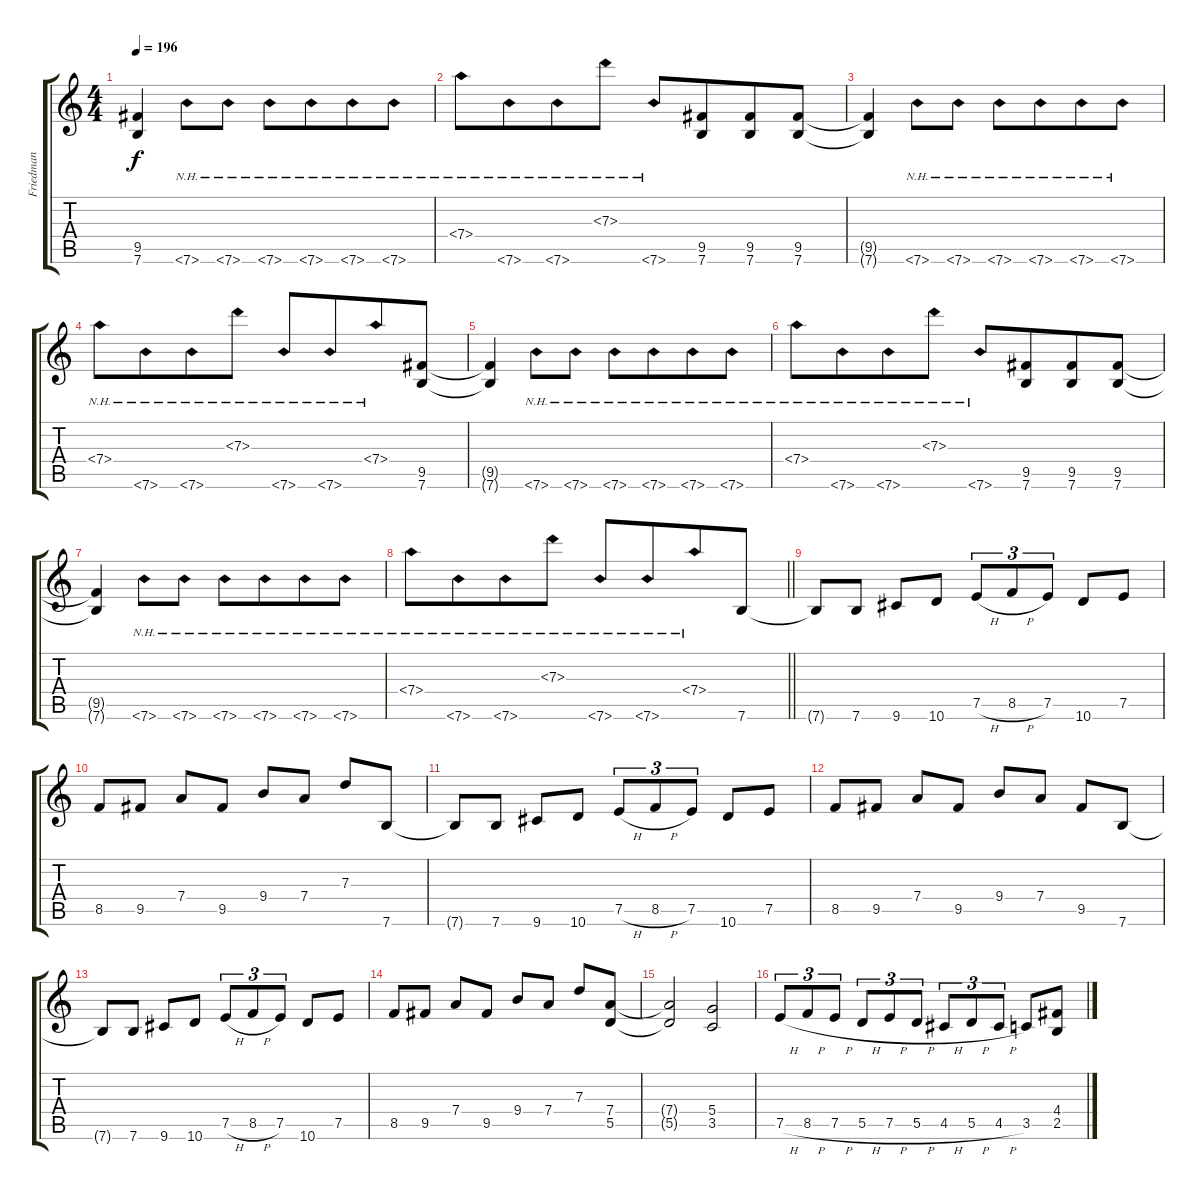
\track ("Friedman" "Friedman") {instrument overdrivenguitar}
\staff {score tabs}
\tuning (E4 B3 G3 D3 A2 E2) {hide}
\ts (4 4)
\tempo 196
\clef g2
\ks c
(9.5 7.6).4{dy f instrument overdrivenguitar} 7.6{nh}.8 7.6{nh}.8 7.6{nh}.8 7.6{nh}.8{beam merge} 7.6{nh}.8 7.6{nh}.8 |
7.4{nh}.8 7.6{nh}.8{beam merge} 7.6{nh}.8 7.3{nh}.8 7.6{nh}.8 (9.5 7.6).8{beam merge} (9.5 7.6).8 (9.5 7.6).8 |
(9.5{t} 7.6{t}).4 7.6{nh}.8 7.6{nh}.8 7.6{nh}.8 7.6{nh}.8{beam merge} 7.6{nh}.8 7.6{nh}.8 |
7.4{nh}.8 7.6{nh}.8{beam merge} 7.6{nh}.8 7.3{nh}.8 7.6{nh}.8 7.6{nh}.8{beam merge} 7.4{nh}.8 (9.5 7.6).8 |
(9.5{t} 7.6{t}).4 7.6{nh}.8 7.6{nh}.8 7.6{nh}.8 7.6{nh}.8{beam merge} 7.6{nh}.8 7.6{nh}.8 |
7.4{nh}.8 7.6{nh}.8{beam merge} 7.6{nh}.8 7.3{nh}.8 7.6{nh}.8 (9.5 7.6).8{beam merge} (9.5 7.6).8 (9.5 7.6).8 |
(9.5{t} 7.6{t}).4 7.6{nh}.8 7.6{nh}.8 7.6{nh}.8 7.6{nh}.8{beam merge} 7.6{nh}.8 7.6{nh}.8 |
\barLineRight lightlight
7.4{nh}.8 7.6{nh}.8{beam merge} 7.6{nh}.8 7.3{nh}.8 7.6{nh}.8 7.6{nh}.8{beam merge} 7.4{nh}.8 7.6.8 |
7.6{t}.8 7.6.8 9.6.8 10.6.8 7.5{h}.8{tu (3 2)} 8.5{h}.8{tu (3 2)} 7.5.8{tu (3 2)} 10.6.8 7.5.8 |
8.5.8 9.5.8 7.4.8 9.5.8 9.4.8 7.4.8 7.3.8 7.6.8 |
7.6{t}.8 7.6.8 9.6.8 10.6.8 7.5{h}.8{tu (3 2)} 8.5{h}.8{tu (3 2)} 7.5.8{tu (3 2)} 10.6.8 7.5.8 |
8.5.8 9.5.8 7.4.8 9.5.8 9.4.8 7.4.8 9.5.8 7.6.8 |
7.6{t}.8 7.6.8 9.6.8 10.6.8 7.5{h}.8{tu (3 2)} 8.5{h}.8{tu (3 2)} 7.5.8{tu (3 2)} 10.6.8 7.5.8 |
8.5.8 9.5.8 7.4.8 9.5.8 9.4.8 7.4.8 7.3.8 (7.4 5.5).8 |
(7.4{t} 5.5{t}).2 (5.4 3.5).2 |
7.5{h}.8{tu (3 2)} 8.5{h}.8{tu (3 2)} 7.5{h}.8{tu (3 2)} 5.5{h}.8{tu (3 2)} 7.5{h}.8{tu (3 2)} 5.5{h}.8{tu (3 2)} 4.5{h}.8{tu (3 2)} 5.5{h}.8{tu (3 2)} 4.5{h}.8{tu (3 2)} 3.5.8 (4.4 2.5).8
